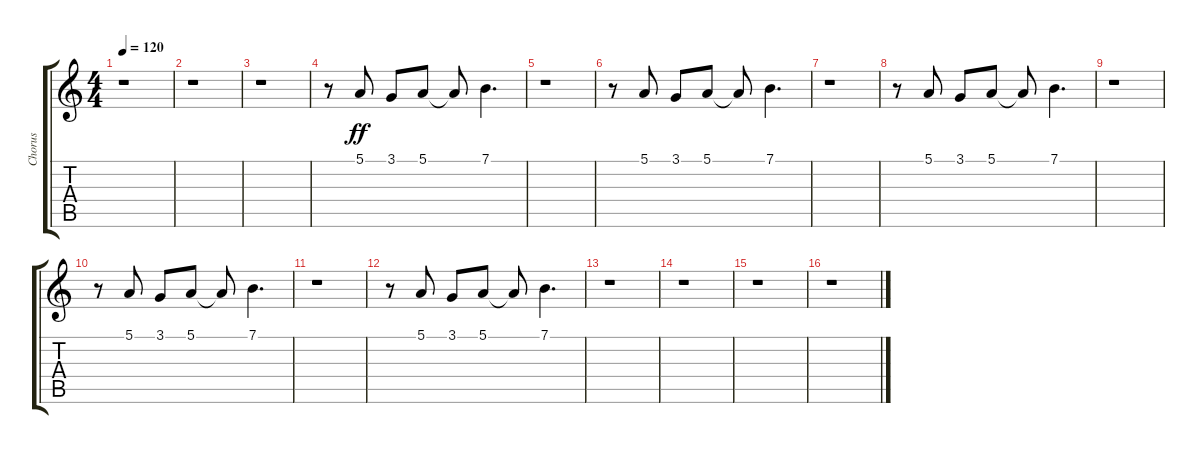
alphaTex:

\track ("Chorus" "Chorus") {instrument voiceoohs}
\staff {score tabs}
\tuning (E4 B3 G3 D3 A2 E2) {hide}
\ts (4 4)
\tempo 120
\clef g2
\ks c
r.1{dy ff} |
r.1 |
r.1 |
r.8 5.1.8 3.1.8 5.1.8 5.1{t}.8 7.1.4{d} |
r.1 |
r.8 5.1.8 3.1.8 5.1.8 5.1{t}.8 7.1.4{d} |
r.1 |
r.8 5.1.8 3.1.8 5.1.8 5.1{t}.8 7.1.4{d} |
r.1 |
r.8 5.1.8 3.1.8 5.1.8 5.1{t}.8 7.1.4{d} |
r.1 |
r.8 5.1.8 3.1.8 5.1.8 5.1{t}.8 7.1.4{d} |
r.1 |
r.1 |
r.1 |
r.1
